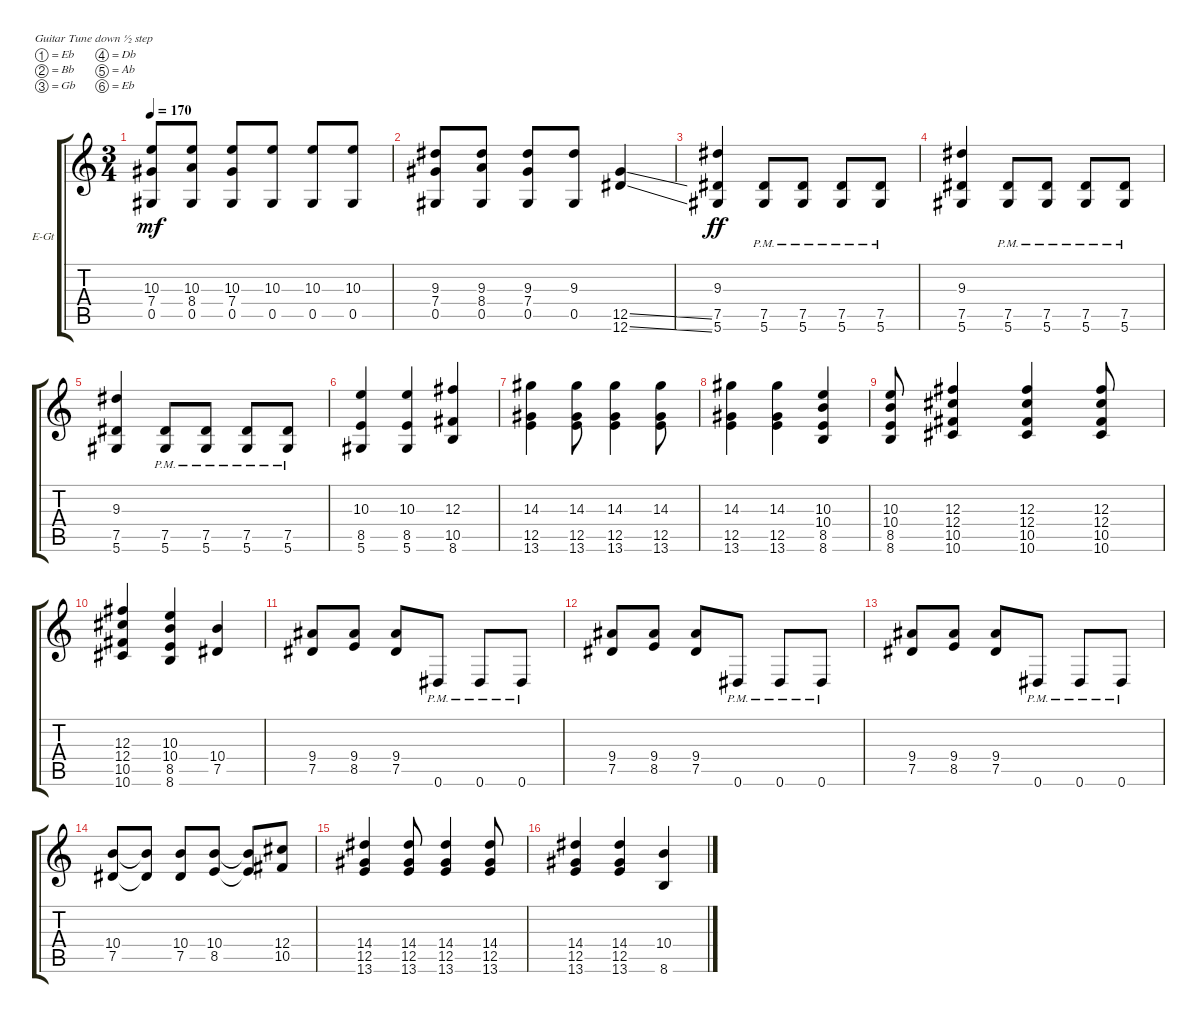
\bracketExtendMode groupsimilarinstruments
\firstSystemTrackNameOrientation horizontal
\otherSystemsTrackNameOrientation horizontal
\track ("B Adam - Lead" "E-Gt") {instrument distortionguitar}
\staff {score tabs}
\tuning (Eb4 Bb3 Gb3 Db3 Ab2 Eb2)
\ts (3 4)
\tempo 170
\clef g2
\scale
0.333333
\ks c
(7.4 0.5 10.3).8{dy mf} (8.4 0.5 10.3).8 (7.4 0.5 10.3).8 (0.5 10.3).8 (0.5 10.3).8 (0.5 10.3).8 |
\scale
0.333333 (0.5 9.3 7.4).8 (0.5 9.3 8.4).8 (0.5 9.3 7.4).8 (0.5 9.3).8 (12.5{ss} 12.6{ss}).4 |
\scale
0.333333 (5.6 7.5 9.3).4{dy ff} (5.6{pm} 7.5{pm}).8 (5.6{pm} 7.5{pm}).8 (5.6{pm} 7.5{pm}).8 (5.6{pm} 7.5{pm}).8 |
\scale
0.333333 (5.6 7.5 9.3).4 (5.6{pm} 7.5{pm}).8 (5.6{pm} 7.5{pm}).8 (5.6{pm} 7.5{pm}).8 (5.6{pm} 7.5{pm}).8 |
\scale
0.333333 (5.6 7.5 9.3).4 (5.6{pm} 7.5{pm}).8 (5.6{pm} 7.5{pm}).8 (5.6{pm} 7.5{pm}).8 (5.6{pm} 7.5{pm}).8 |
\scale
0.333333 (5.6 8.5 10.3).4 (5.6 8.5 10.3).4 (12.3 10.5 8.6).4 |
\scale
0.333333 (14.3 12.5 13.6).4 (12.5 14.3 13.6).8 (12.5 14.3 13.6).4 (12.5 14.3 13.6).8 |
\scale
0.333333 (12.5 14.3 13.6).4 (12.5 14.3 13.6).4 (8.5 10.3 8.6 10.4).4 |
\scale
0.333333 (10.3 8.5 8.6 10.4).8 (10.6 10.5 12.4 12.3).4 (10.5 12.3 12.4 10.6).4 (10.5 12.3 12.4 10.6).8 |
\scale
0.333333 (10.5 12.3 10.6 12.4).4 (8.5 10.4 8.6 10.3).4 (7.5 10.4).4 |
\scale
0.333333 (7.5 9.4).8 (8.5 9.4).8 (7.5 9.4).8 0.6{pm}.8 0.6{pm}.8 0.6{pm}.8 |
\scale
0.333333 (7.5 9.4).8 (8.5 9.4).8 (7.5 9.4).8 0.6{pm}.8 0.6{pm}.8 0.6{pm}.8 |
\scale
0.333333 (7.5 9.4).8 (8.5 9.4).8 (7.5 9.4).8 0.6{pm}.8 0.6{pm}.8 0.6{pm}.8 |
\scale
0.333333 (10.4 7.5).8 (10.4{t} 7.5{t}).8 (10.4 7.5).8 (10.4 8.5).8 (8.5{t} 10.4{t}).8 (12.4 10.5).8 |
\scale
0.333333 (12.5 13.6 14.4).4 (12.5 13.6 14.4).8 (12.5 13.6 14.4).4 (13.6 14.4 12.5).8 |
\scale
0.333333 (13.6 14.4 12.5).4 (13.6 14.4 12.5).4 (8.6 10.4).4
